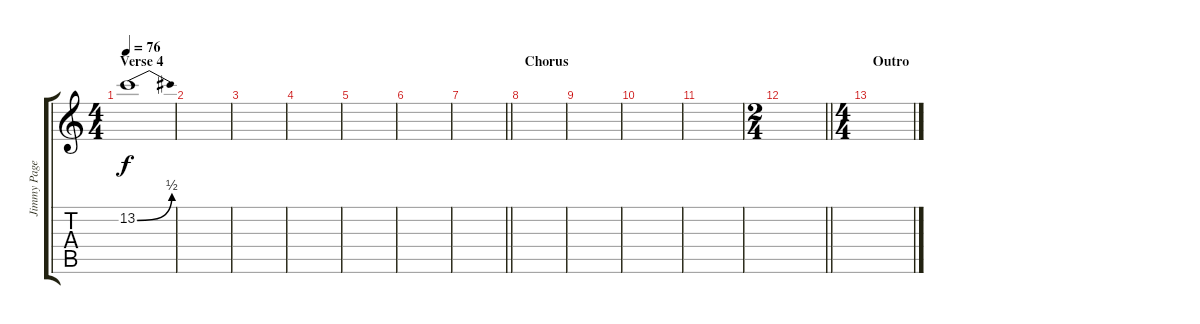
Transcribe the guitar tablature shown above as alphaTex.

\track ("Jimmy Page Solo" "Jimmy Page") {instrument distortionguitar}
\staff {score tabs}
\tuning (E4 B3 G3 D3 A2 E2) {hide}
\ts (4 4)
\section ("" "Verse 4")
\tempo 76
\clef g2
\ks c
13.2{be (bend 0 0 60 2) t}.1{dy f} |
|
|
|
|
|
\barLineRight lightlight
|
\section ("" "Chorus")
|
|
|
|
\ts (2 4)
\barLineRight lightlight
|
\ts (4 4)
\section ("" "Outro")
